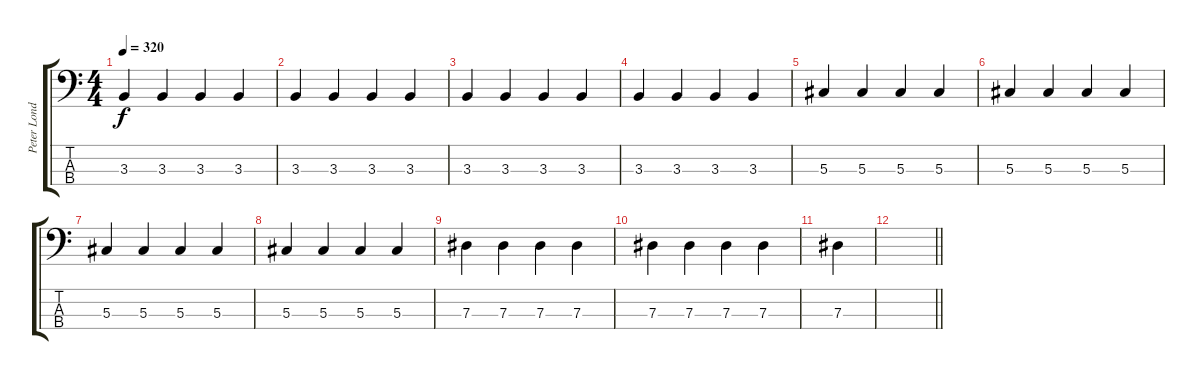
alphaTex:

\track ("Peter London (Bass)" "Peter Lond") {instrument electricbassfinger}
\staff {score tabs}
\tuning (Gb2 Db2 Ab1 Eb1) {hide}
\ts (4 4)
\tempo 320
\clef f4
\ks c
3.3.4{dy f} 3.3.4 3.3.4 3.3.4 |
3.3.4 3.3.4 3.3.4 3.3.4 |
3.3.4 3.3.4 3.3.4 3.3.4 |
3.3.4 3.3.4 3.3.4 3.3.4 |
5.3.4 5.3.4 5.3.4 5.3.4 |
5.3.4 5.3.4 5.3.4 5.3.4 |
5.3.4 5.3.4 5.3.4 5.3.4 |
5.3.4 5.3.4 5.3.4 5.3.4 |
7.3.4 7.3.4 7.3.4 7.3.4 |
7.3.4 7.3.4 7.3.4 7.3.4 |
7.3.4 |
\barLineRight lightlight
